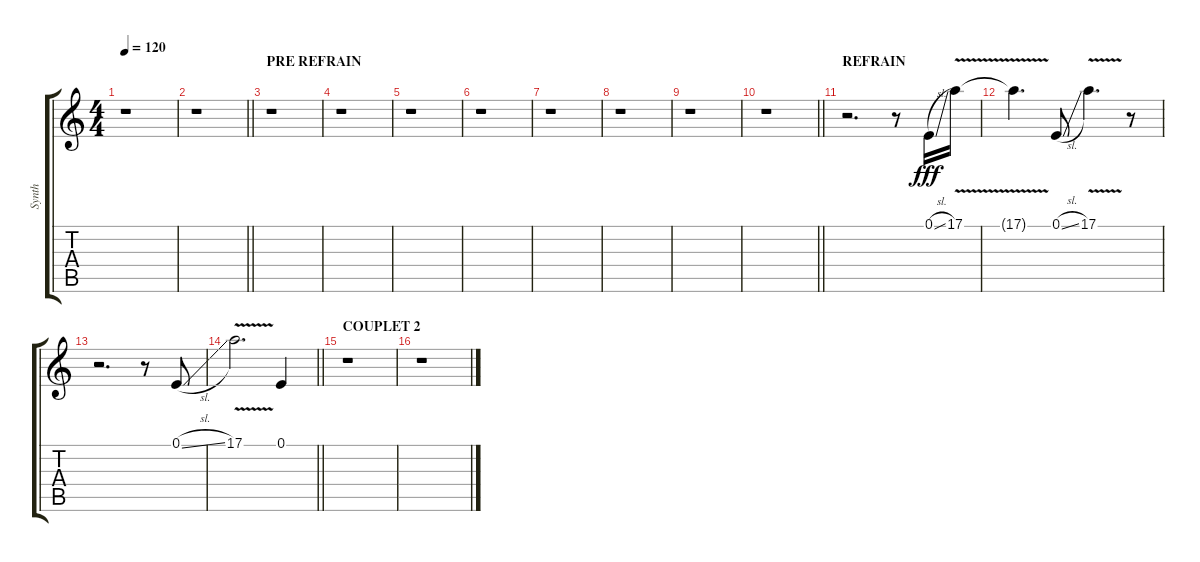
\track ("Synth" "Synth") {instrument fx8scifi}
\staff {score tabs}
\tuning (E4 B3 G3 D3 A2 E2) {hide}
\ts (4 4)
\tempo 120
\clef g2
\ks c
r.1{dy fff} |
\barLineRight lightlight
r.1 |
\section ("" "PRE REFRAIN")
r.1 |
r.1 |
r.1 |
r.1 |
r.1 |
r.1 |
r.1 |
\barLineRight lightlight
r.1 |
\section ("" "REFRAIN")
r.2{d} r.8 0.1{sl}.16 17.1{v}.16 |
17.1{t}.4{d} 0.1{sl}.8 17.1{v}.4{d} r.8 |
r.2{d} r.8 0.1{sl}.8 |
\barLineRight lightlight
17.1{v}.2{d} 0.1.4 |
\section ("" "COUPLET 2")
r.1 |
r.1
